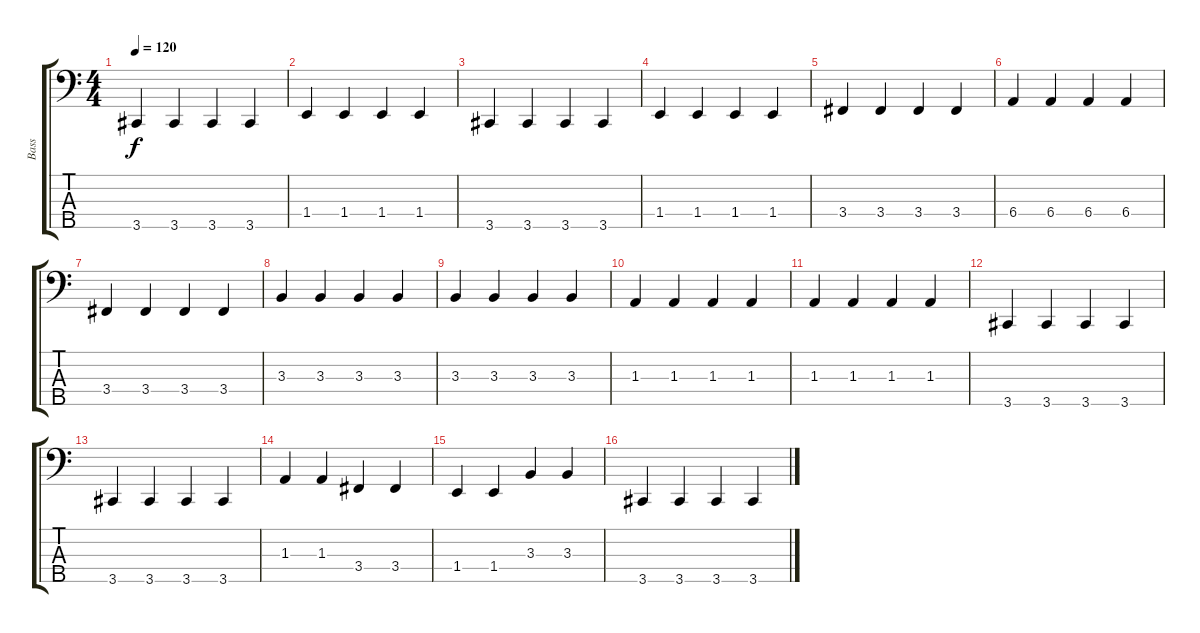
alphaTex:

\track ("Bass" "Bass") {instrument electricbassfinger}
\staff {score tabs}
\tuning (Gb2 Db2 Ab1 Eb1 Bb0) {hide}
\ts (4 4)
\tempo 120
\clef f4
\ks c
3.5.4{dy f} 3.5.4 3.5.4 3.5.4 |
1.4.4 1.4.4 1.4.4 1.4.4 |
3.5.4 3.5.4 3.5.4 3.5.4 |
1.4.4 1.4.4 1.4.4 1.4.4 |
3.4.4 3.4.4 3.4.4 3.4.4 |
6.4.4 6.4.4 6.4.4 6.4.4 |
3.4.4 3.4.4 3.4.4 3.4.4 |
3.3.4 3.3.4 3.3.4 3.3.4 |
3.3.4 3.3.4 3.3.4 3.3.4 |
1.3.4 1.3.4 1.3.4 1.3.4 |
1.3.4 1.3.4 1.3.4 1.3.4 |
3.5.4 3.5.4 3.5.4 3.5.4 |
3.5.4 3.5.4 3.5.4 3.5.4 |
1.3.4 1.3.4 3.4.4 3.4.4 |
1.4.4 1.4.4 3.3.4 3.3.4 |
3.5.4 3.5.4 3.5.4 3.5.4
